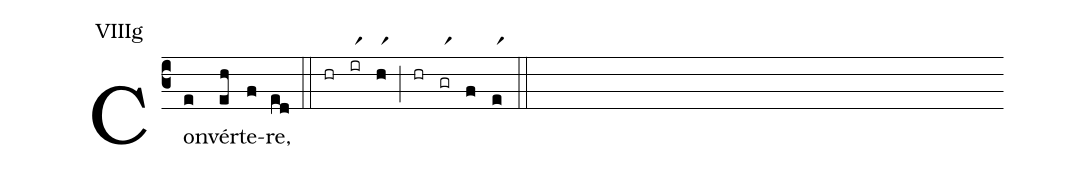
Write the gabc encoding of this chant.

annotation: VIIIg;
%%
(c3) Con(e)vér(eh)te(f)re,(ed) (::) (hr)(irr1)(hr1)(;)(hr)(grr1)(f)(er1)(::)
